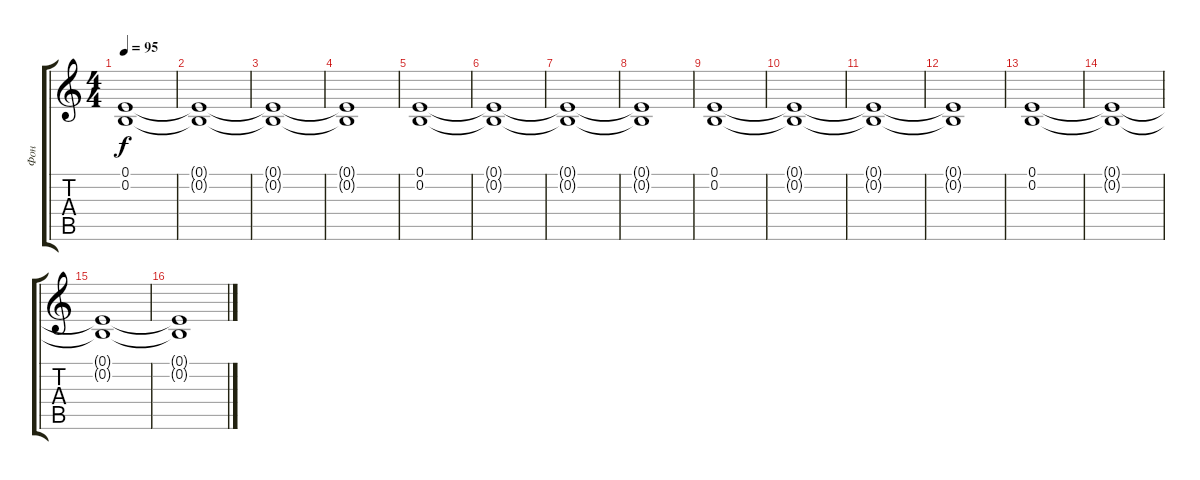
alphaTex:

\track ("Фон" "Фон") {instrument tremolostrings}
\staff {score tabs}
\tuning (E4 B3 G3 D3 A2 E2) {hide}
\ts (4 4)
\tempo 95
\clef g2
\ks c
(0.1 0.2).1{dy f instrument tremolostrings} |
(0.1{t} 0.2{t}).1 |
(0.1{t} 0.2{t}).1 |
(0.1{t} 0.2{t}).1 |
(0.1 0.2).1 |
(0.1{t} 0.2{t}).1 |
(0.1{t} 0.2{t}).1 |
(0.1{t} 0.2{t}).1 |
(0.1 0.2).1 |
(0.1{t} 0.2{t}).1 |
(0.1{t} 0.2{t}).1 |
(0.1{t} 0.2{t}).1 |
(0.1 0.2).1 |
(0.1{t} 0.2{t}).1 |
(0.1{t} 0.2{t}).1 |
(0.1{t} 0.2{t}).1
